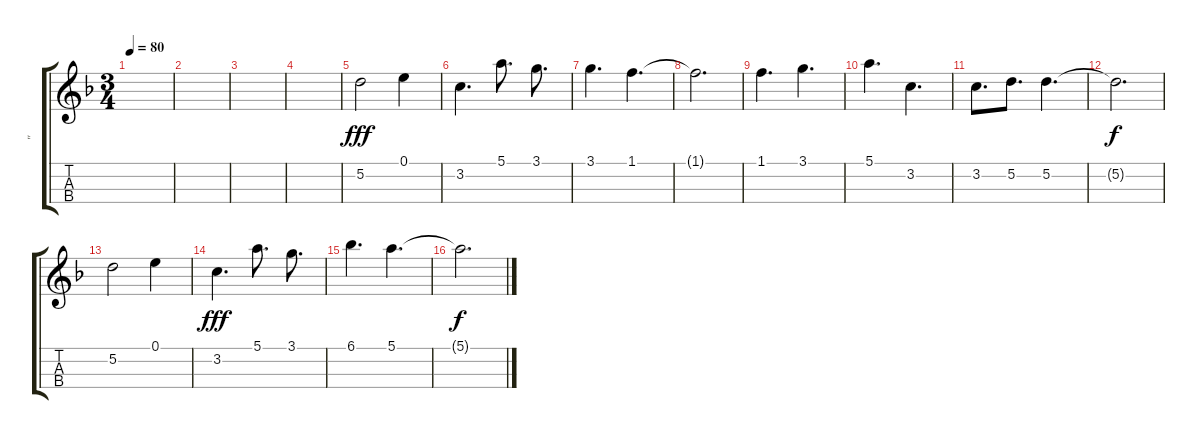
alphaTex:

\track ("\"" "\"") {instrument violin}
\staff {score tabs}
\tuning (E5 A4 D4 G3) {hide}
\ts (3 4)
\tempo 80
\clef g2
\ks f
|
|
|
|
5.2.2{dy fff volume 11} 0.1.4 |
3.2.4{d} 5.1.8{d} 3.1.8{d} |
3.1.4{d} 1.1.4{d} |
1.1{t}.2{d} |
1.1.4{d} 3.1.4{d} |
5.1.4{d} 3.2.4{d} |
3.2.8{d} 5.2.8{d} 5.2.4{d} |
5.2{t}.2{d dy f} |
5.2.2 0.1.4 |
3.2.4{d dy fff} 5.1.8{d} 3.1.8{d} |
6.1.4{d} 5.1.4{d} |
5.1{t}.2{d dy f}
